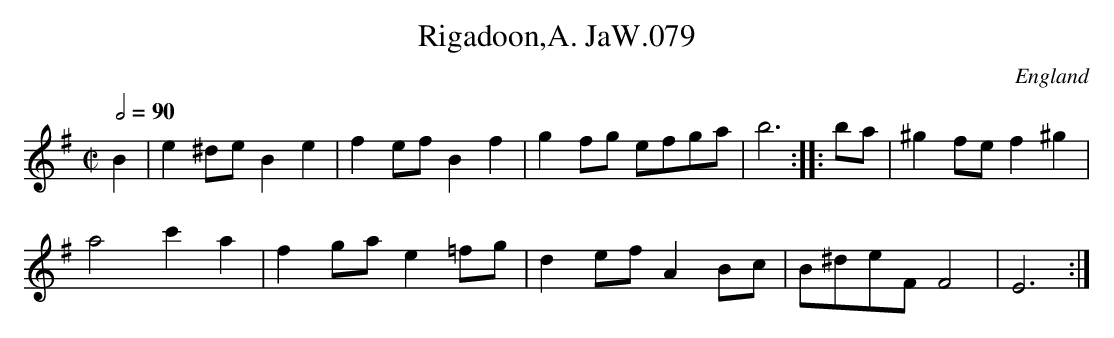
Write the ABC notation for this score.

X:1
T:Rigadoon,A. JaW.079
L:1/8
M:C|
O:England
Q:1/2=90
K:G
B2|e2^de B2e2|f2efB2f2|g2fg efga|b6::ba|^g2fef2^g2|!
a4c'2a2|f2gae2=fg|d2efA2Bc|B^deFF4|E6:|
